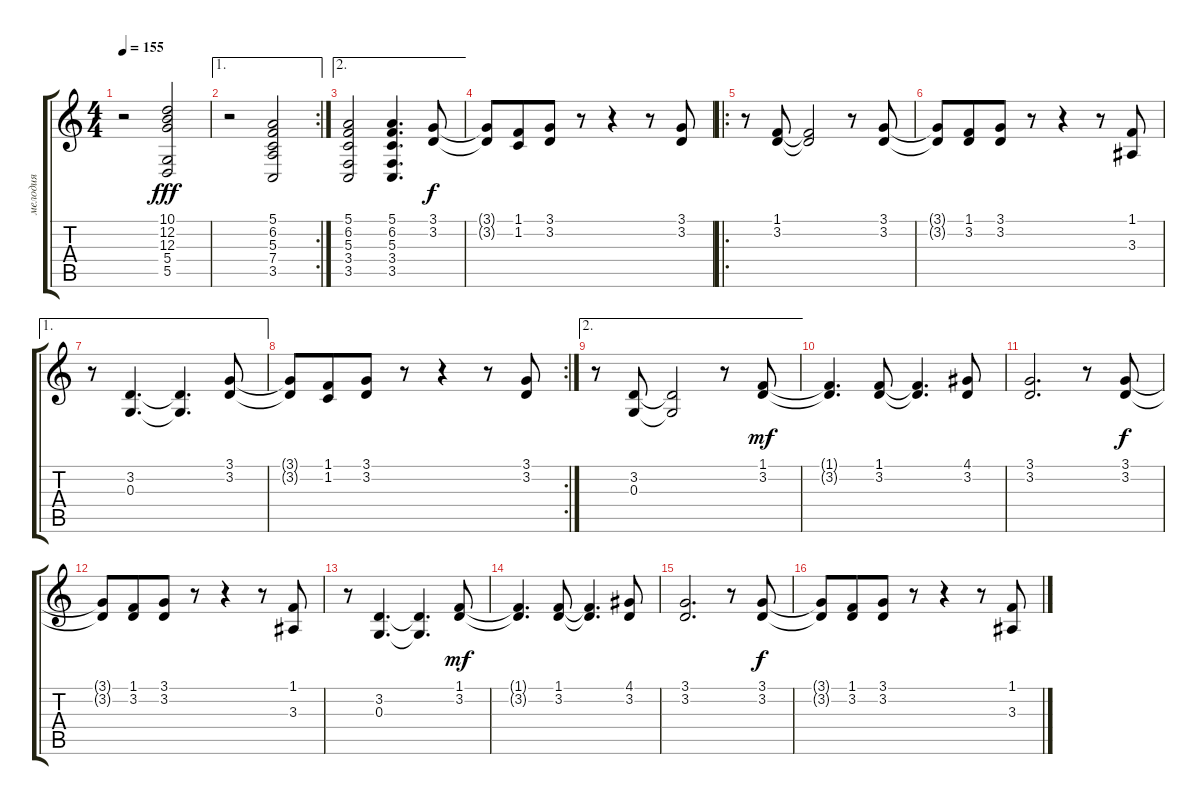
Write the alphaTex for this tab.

\track ("мелодия" "мелодия") {instrument accordion}
\staff {score tabs}
\tuning (E4 B3 G3 D3 A2 E2) {hide}
\ts (4 4)
\tempo 155
\clef g2
\ks aminor
r.2{dy fff} (10.1 12.2 12.3 5.4 5.5).2 |
\ae 1
\rc 2
r.2 (5.1 6.2 5.3 7.4 3.5).2 |
\ae 2
(5.1 6.2 5.3 3.4 3.5).2 (5.1 6.2 5.3 3.4 3.5).4{d} (3.1 3.2).8{dy f} |
(3.1{t} 3.2{t}).8 (1.1 1.2).8{beam merge} (3.1 3.2).8 r.8 r.4 r.8 (3.1 3.2).8 |
\ro
r.8 (1.1 3.2).8 (1.1{t} 3.2{t}).2 r.8 (3.1 3.2).8 |
(3.1{t} 3.2{t}).8 (1.1 3.2).8{beam merge} (3.1 3.2).8 r.8 r.4 r.8 (1.1 3.3).8 |
\ae 1
r.8 (3.2 0.3).4{d} (3.2{t} 0.3{t}).4{d} (3.1 3.2).8 |
\rc 2
(3.1{t} 3.2{t}).8 (1.1 1.2).8{beam merge} (3.1 3.2).8 r.8 r.4 r.8 (3.1 3.2).8 |
\ae 2
r.8 (3.2 0.3).8 (3.2{t} 0.3{t}).2 r.8 (1.1 3.2).8{dy mf} |
(1.1{t} 3.2{t}).4{d} (1.1 3.2).8 (1.1{t} 3.2{t}).4{d} (4.1 3.2).8 |
(3.1 3.2).2{d} r.8 (3.1 3.2).8{dy f} |
(3.1{t} 3.2{t}).8 (1.1 3.2).8{beam merge} (3.1 3.2).8 r.8 r.4 r.8 (1.1 3.3).8 |
r.8 (3.2 0.3).4{d} (3.2{t} 0.3{t}).4{d} (1.1 3.2).8{dy mf} |
(1.1{t} 3.2{t}).4{d} (1.1 3.2).8 (1.1{t} 3.2{t}).4{d} (4.1 3.2).8 |
(3.1 3.2).2{d} r.8 (3.1 3.2).8{dy f} |
(3.1{t} 3.2{t}).8 (1.1 3.2).8{beam merge} (3.1 3.2).8 r.8 r.4 r.8 (1.1 3.3).8
